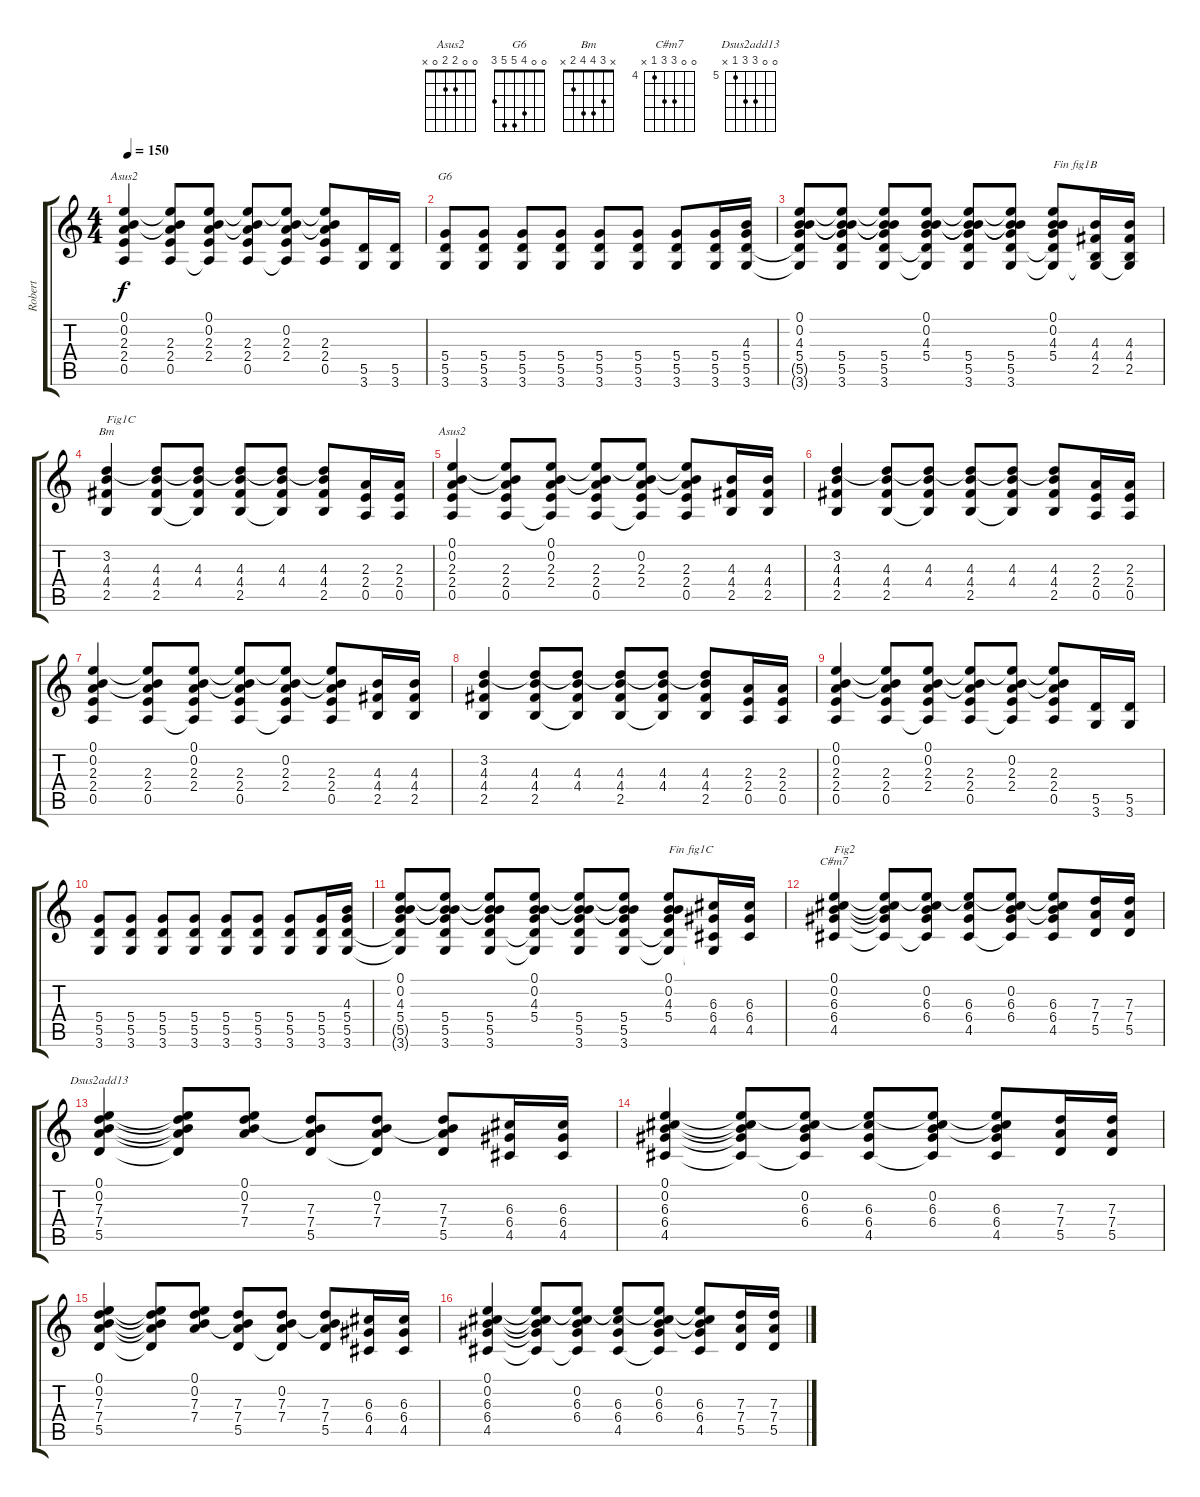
\track ("Robert" "Robert") {instrument electricguitarclean}
\staff {score tabs}
\tuning (E4 B3 G3 D3 A2 E2) {hide}
\chord ("Asus2" x 0 2 2 0 x)
\chord ("G6" 0 0 4 5 5 3)
\chord ("Bm" x 3 4 4 2 x)
\chord ("Asus2" 0 0 2 2 0 x)
\chord ("C#m7" 0 0 6 6 4 x) {firstfret 4}
\chord ("Dsus2add13" 0 0 7 7 5 x) {firstfret 5}
\ts (4 4)
\tempo 150
\clef g2
\ks c
(0.1 0.2 2.3 2.4 0.5).4{ch "Asus2" dy f} (0.1{t} 0.2{t} 2.3 2.4 0.5).8 (0.1 0.2 2.3 2.4 0.5{t}).8 (0.1{t} 0.2{t} 2.3 2.4 0.5).8 (0.1{t} 0.2 2.3 2.4 0.5{t}).8 (0.1{t} 0.2{t} 2.3 2.4 0.5).8 (5.5 3.6).16 (5.5 3.6).16 |
(5.4 5.5 3.6).8{ch "G6"} (5.4 5.5 3.6).8 (5.4 5.5 3.6).8 (5.4 5.5 3.6).8 (5.4 5.5 3.6).8 (5.4 5.5 3.6).8 (5.4 5.5 3.6).8 (5.4 5.5 3.6).16 (4.3 5.4 5.5 3.6).16 |
(0.1 0.2 4.3 5.4 5.5{t} 3.6{t}).8 (0.1{t} 0.2{t} 4.3{t} 5.4 5.5 3.6).8 (0.1{t} 0.2{t} 4.3{t} 5.4 5.5 3.6).8 (0.1 0.2 4.3 5.4 5.5{t} 3.6{t}).8 (0.1{t} 0.2{t} 4.3{t} 5.4 5.5 3.6).8 (0.1{t} 0.2{t} 4.3{t} 5.4 5.5 3.6).8 (0.1 0.2 4.3 5.4 5.5{t} 3.6{t}).8{txt "Fin fig1B"} (4.3 4.4 2.5 3.6{t}).16 (4.3 4.4 2.5 3.6{t}).16 |
(3.2 4.3 4.4 2.5).4{ch "Bm" txt "Fig1C"} (3.2{t} 4.3 4.4 2.5).8 (3.2{t} 4.3 4.4 2.5{t}).8 (3.2{t} 4.3 4.4 2.5).8 (3.2{t} 4.3 4.4 2.5{t}).8 (3.2{t} 4.3 4.4 2.5).8 (2.3 2.4 0.5).16 (2.3 2.4 0.5).16 |
(0.1 0.2 2.3 2.4 0.5).4{ch "Asus2"} (0.1{t} 0.2{t} 2.3 2.4 0.5).8 (0.1 0.2 2.3 2.4 0.5{t}).8 (0.1{t} 0.2{t} 2.3 2.4 0.5).8 (0.1{t} 0.2 2.3 2.4 0.5{t}).8 (0.1{t} 0.2{t} 2.3 2.4 0.5).8 (4.3 4.4 2.5).16 (4.3 4.4 2.5).16 |
(3.2 4.3 4.4 2.5).4 (3.2{t} 4.3 4.4 2.5).8 (3.2{t} 4.3 4.4 2.5{t}).8 (3.2{t} 4.3 4.4 2.5).8 (3.2{t} 4.3 4.4 2.5{t}).8 (3.2{t} 4.3 4.4 2.5).8 (2.3 2.4 0.5).16 (2.3 2.4 0.5).16 |
(0.1 0.2 2.3 2.4 0.5).4 (0.1{t} 0.2{t} 2.3 2.4 0.5).8 (0.1 0.2 2.3 2.4 0.5{t}).8 (0.1{t} 0.2{t} 2.3 2.4 0.5).8 (0.1{t} 0.2 2.3 2.4 0.5{t}).8 (0.1{t} 0.2{t} 2.3 2.4 0.5).8 (4.3 4.4 2.5).16 (4.3 4.4 2.5).16 |
(3.2 4.3 4.4 2.5).4 (3.2{t} 4.3 4.4 2.5).8 (3.2{t} 4.3 4.4 2.5{t}).8 (3.2{t} 4.3 4.4 2.5).8 (3.2{t} 4.3 4.4 2.5{t}).8 (3.2{t} 4.3 4.4 2.5).8 (2.3 2.4 0.5).16 (2.3 2.4 0.5).16 |
(0.1 0.2 2.3 2.4 0.5).4 (0.1{t} 0.2{t} 2.3 2.4 0.5).8 (0.1 0.2 2.3 2.4 0.5{t}).8 (0.1{t} 0.2{t} 2.3 2.4 0.5).8 (0.1{t} 0.2 2.3 2.4 0.5{t}).8 (0.1{t} 0.2{t} 2.3 2.4 0.5).8 (5.5 3.6).16 (5.5 3.6).16 |
(5.4 5.5 3.6).8 (5.4 5.5 3.6).8 (5.4 5.5 3.6).8 (5.4 5.5 3.6).8 (5.4 5.5 3.6).8 (5.4 5.5 3.6).8 (5.4 5.5 3.6).8 (5.4 5.5 3.6).16 (4.3 5.4 5.5 3.6).16 |
(0.1 0.2 4.3 5.4 5.5{t} 3.6{t}).8 (0.1{t} 0.2{t} 4.3{t} 5.4 5.5 3.6).8 (0.1{t} 0.2{t} 4.3{t} 5.4 5.5 3.6).8 (0.1 0.2 4.3 5.4 5.5{t} 3.6{t}).8 (0.1{t} 0.2{t} 4.3{t} 5.4 5.5 3.6).8 (0.1{t} 0.2{t} 4.3{t} 5.4 5.5 3.6).8 (0.1 0.2 4.3 5.4 5.5{t} 3.6{t}).8{txt "Fin fig1C"} (6.3 6.4 4.5 3.6{t}).16 (6.3 6.4 4.5).16 |
(0.1 0.2 6.3 6.4 4.5).4{ch "C#m7" txt "Fig2"} (0.1{t} 0.2{t} 6.3{t} 6.4{t} 4.5{t}).8 (0.1{t} 0.2 6.3 6.4 4.5{t}).8 (0.1{t} 6.3 6.4 4.5).8 (0.1{t} 0.2 6.3 6.4 4.5{t}).8 (0.1{t} 0.2{t} 6.3 6.4 4.5).8 (7.3 7.4 5.5).16 (7.3 7.4 5.5).16 |
(0.1 0.2 7.3 7.4 5.5).4{ch "Dsus2add13"} (0.1{t} 0.2{t} 7.3{t} 7.4{t} 5.5{t}).8 (0.1 0.2 7.3 7.4).8 (0.2{t} 7.3 7.4 5.5).8 (0.2 7.3 7.4 5.5{t}).8 (0.2{t} 7.3 7.4 5.5).8 (6.3 6.4 4.5).16 (6.3 6.4 4.5).16 |
(0.1 0.2 6.3 6.4 4.5).4 (0.1{t} 0.2{t} 6.3{t} 6.4{t} 4.5{t}).8 (0.1{t} 0.2 6.3 6.4 4.5{t}).8 (0.1{t} 6.3 6.4 4.5).8 (0.1{t} 0.2 6.3 6.4 4.5{t}).8 (0.1{t} 0.2{t} 6.3 6.4 4.5).8 (7.3 7.4 5.5).16 (7.3 7.4 5.5).16 |
(0.1 0.2 7.3 7.4 5.5).4 (0.1{t} 0.2{t} 7.3{t} 7.4{t} 5.5{t}).8 (0.1 0.2 7.3 7.4).8 (0.2{t} 7.3 7.4 5.5).8 (0.2 7.3 7.4 5.5{t}).8 (0.2{t} 7.3 7.4 5.5).8 (6.3 6.4 4.5).16 (6.3 6.4 4.5).16 |
(0.1 0.2 6.3 6.4 4.5).4 (0.1{t} 0.2{t} 6.3{t} 6.4{t} 4.5{t}).8 (0.1{t} 0.2 6.3 6.4 4.5{t}).8 (0.1{t} 6.3 6.4 4.5).8 (0.1{t} 0.2 6.3 6.4 4.5{t}).8 (0.1{t} 0.2{t} 6.3 6.4 4.5).8 (7.3 7.4 5.5).16 (7.3 7.4 5.5).16
